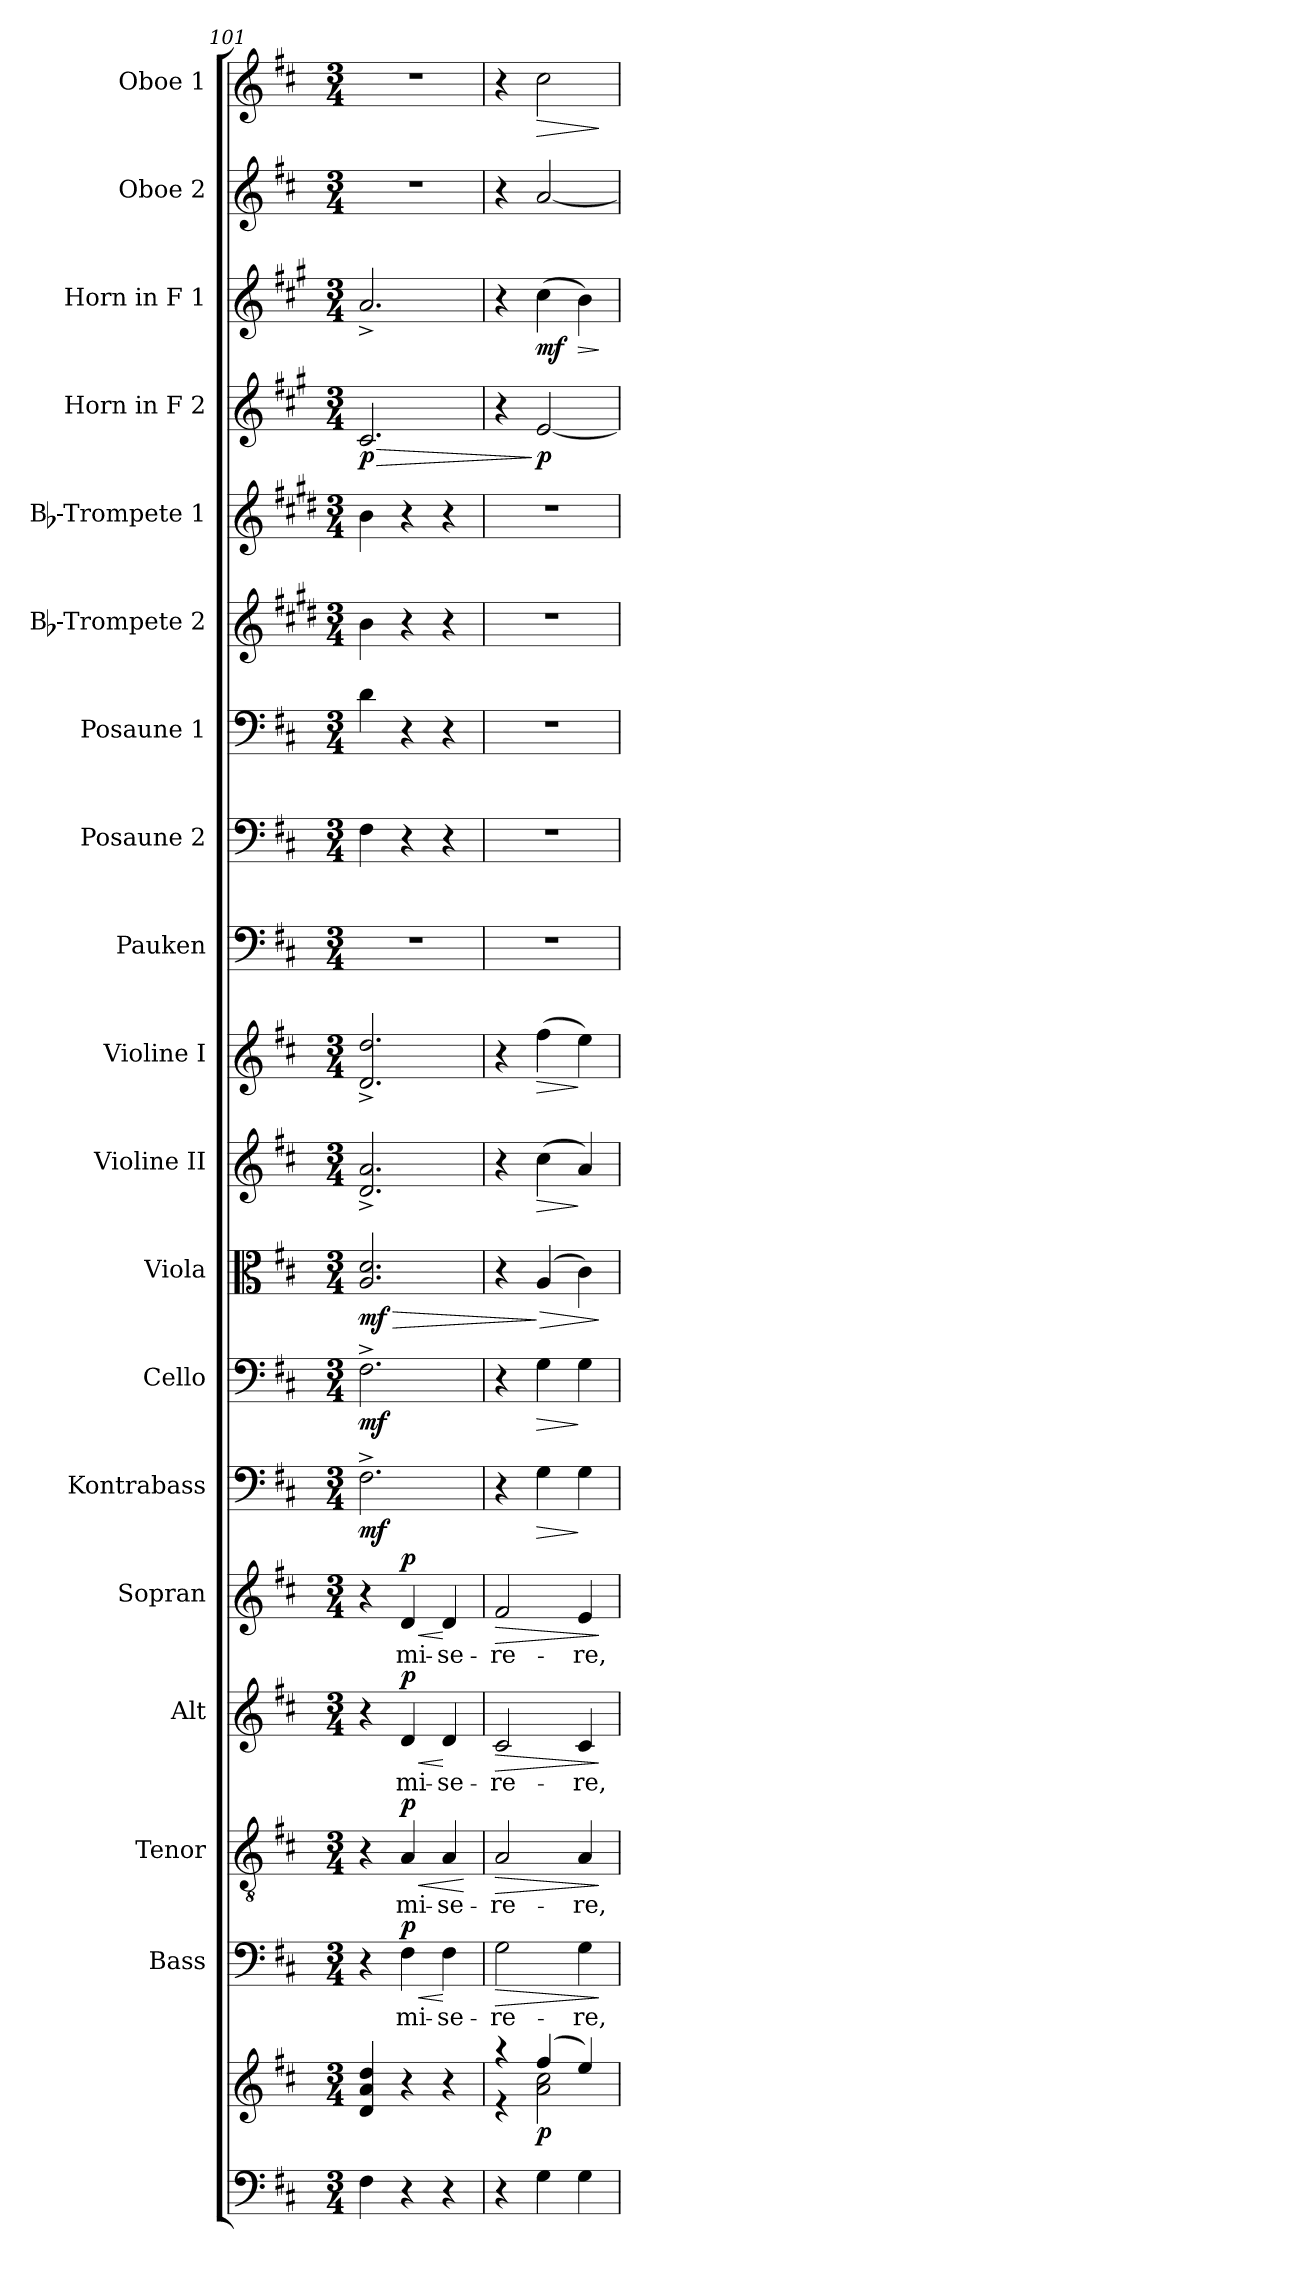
**kern	**kern	**dynam	**kern	**text	**dynam	**kern	**text	**dynam	**kern	**text	**dynam	**kern	**text	**dynam	**kern	**dynam	**kern	**dynam	**kern	**dynam	**kern	**dynam	**kern	**dynam	**kern	**kern	**kern	**kern	**kern	**kern	**dynam	**kern	**dynam	**kern	**kern	**dynam
*part19	*part19	*part19	*part18	*part18	*part18	*part17	*part17	*part17	*part16	*part16	*part16	*part15	*part15	*part15	*part14	*part14	*part13	*part13	*part12	*part12	*part11	*part11	*part10	*part10	*part9	*part8	*part7	*part6	*part5	*part4	*part4	*part3	*part3	*part2	*part1	*part1
*staff20	*staff19	*staff19/20	*staff18	*staff18	*staff18	*staff17	*staff17	*staff17	*staff16	*staff16	*staff16	*staff15	*staff15	*staff15	*staff14	*staff14	*staff13	*staff13	*staff12	*staff12	*staff11	*staff11	*staff10	*staff10	*staff9	*staff8	*staff7	*staff6	*staff5	*staff4	*staff4	*staff3	*staff3	*staff2	*staff1	*staff1
*	*	*	*I"Bass	*	*	*I"Tenor	*	*	*I"Alt	*	*	*I"Sopran	*	*	*I"Kontrabass	*	*I"Cello	*	*I"Viola	*	*I"Violine II	*	*I"Violine I	*	*I"Pauken	*I"Posaune 2	*I"Posaune 1	*I"Bb-Trompete 2	*I"Bb-Trompete 1	*I"Horn in F 2	*	*I"Horn in F 1	*	*I"Oboe 2	*I"Oboe 1	*
*	*	*	*I'B.	*	*	*I'T.	*	*	*I'A.	*	*	*I'S.	*	*	*I'Kb.	*	*	*	*I'Vla.	*	*I'Vl. II	*	*I'Vl. I	*	*I'Pk.	*I'Pos. 2	*I'Pos. 1	*I'Bb Trp. 2	*I'Bb Trp. 1	*	*	*	*	*I'Ob. 2	*I'Ob. 1	*
*clefF4	*clefG2	*	*clefF4	*	*	*clefGv2	*	*	*clefG2	*	*	*clefG2	*	*	*clefF4	*	*clefF4	*	*clefC3	*	*clefG2	*	*clefG2	*	*clefF4	*clefF4	*clefF4	*clefG2	*clefG2	*clefG2	*	*clefG2	*	*clefG2	*clefG2	*
*	*	*	*	*	*	*	*	*	*	*	*	*	*	*	*ITrd7c12	*	*	*	*	*	*	*	*	*	*	*	*	*ITrd1c2	*ITrd1c2	*ITrd4c7	*	*ITrd4c7	*	*	*	*
*k[f#c#]	*k[f#c#]	*	*k[f#c#]	*	*	*k[f#c#]	*	*	*k[f#c#]	*	*	*k[f#c#]	*	*	*k[f#c#]	*	*k[f#c#]	*	*k[f#c#]	*	*k[f#c#]	*	*k[f#c#]	*	*k[f#c#]	*k[f#c#]	*k[f#c#]	*k[f#c#]	*k[f#c#]	*k[f#c#]	*	*k[f#c#]	*	*k[f#c#]	*k[f#c#]	*
*D:	*D:	*	*D:	*	*	*D:	*	*	*D:	*	*	*D:	*	*	*D:	*	*D:	*	*D:	*	*D:	*	*D:	*	*D:	*D:	*D:	*D:	*D:	*D:	*	*D:	*	*D:	*D:	*
*M3/4	*M3/4	*	*M3/4	*	*	*M3/4	*	*	*M3/4	*	*	*M3/4	*	*	*M3/4	*	*M3/4	*	*M3/4	*	*M3/4	*	*M3/4	*	*M3/4	*M3/4	*M3/4	*M3/4	*M3/4	*M3/4	*	*M3/4	*	*M3/4	*M3/4	*
=101	=101	=101	=101	=101	=101	=101	=101	=101	=101	=101	=101	=101	=101	=101	=101	=101	=101	=101	=101	=101	=101	=101	=101	=101	=101	=101	=101	=101	=101	=101	=101	=101	=101	=101	=101	=101
!	!	!	!	!	!	!	!	!	!	!	!	!	!	!	!	!LO:DY:b	!	!LO:DY:b	!	!LO:HP:b	!	!	!	!	!	!	!	!	!	!	!LO:HP:b	!	!	!	!	!
!	!	!	!	!	!	!	!	!	!	!	!	!	!	!	!	!	!	!	!	!LO:DY:n=1:b	!	!	!	!	!	!	!	!	!	!	!LO:DY:n=1:b	!	!	!	!	!
4F#\	4d/ 4a/ 4dd/	.	4r	.	.	4r	.	.	4r	.	.	4r	.	.	2.FF#^>\	mf	2.F#^>\	mf	2.A/ 2.d/	> mf	2.d/^> 2.a/^>	.	2.d/^< 2.dd/^<	.	2.r	4F#\	4d\	4a\	4a\	2.F#/	> p	2.d^</	.	2.r	2.r	.
!	!	!	!	!LO:LY:b	!LO:HP:b	!	!LO:LY:b	!LO:HP:b	!	!LO:LY:b	!LO:HP:b	!	!LO:LY:b	!LO:HP:b	!	!	!	!	!	!	!	!	!	!	!	!	!	!	!	!	!	!	!	!	!	!
!	!	!	!	!	!LO:DY:n=1:a	!	!	!LO:DY:n=1:a	!	!	!LO:DY:n=1:a	!	!	!LO:DY:n=1:a	!	!	!	!	!	!	!	!	!	!	!	!	!	!	!	!	!	!	!	!	!	!
4r	4r	.	4F#\	mi-	< p	4A/	mi-	< p	4d/	mi-	< p	4d/	mi-	< p	.	.	.	.	.	.	.	.	.	.	.	4r	4r	4r	4r	.	.	.	.	.	.	.
!	!	!	!	!LO:LY:b	!	!	!LO:LY:b	!	!	!LO:LY:b	!	!	!LO:LY:b	!	!	!	!	!	!	!	!	!	!	!	!	!	!	!	!	!	!	!	!	!	!	!
4r	4r	.	4F#\	-se-	[	4A/	-se-	.	4d/	-se-	[	4d/	-se-	[	.	.	.	.	.	.	.	.	.	.	.	4r	4r	4r	4r	.	.	.	.	.	.	.
.	.	.	.	.	.	.	.	[	.	.	.	.	.	.	.	.	.	.	.	.	.	.	.	.	.	.	.	.	.	.	.	.	.	.	.	.
=102	=102	=102	=102	=102	=102	=102	=102	=102	=102	=102	=102	=102	=102	=102	=102	=102	=102	=102	=102	=102	=102	=102	=102	=102	=102	=102	=102	=102	=102	=102	=102	=102	=102	=102	=102	=102
*	*^	*	*	*	*	*	*	*	*	*	*	*	*	*	*	*	*	*	*	*	*	*	*	*	*	*	*	*	*	*	*	*	*	*	*	*
!	!	!	!	!	!LO:LY:b	!LO:HP:b	!	!LO:LY:b	!LO:HP:b	!	!LO:LY:b	!LO:HP:b	!	!LO:LY:b	!LO:HP:b	!	!	!	!	!	!	!	!	!	!	!	!	!	!	!	!	!	!	!	!	!	!
4r	4r	4r	.	2G\	-re-	>	2A/	-re-	>	2c#/	-re-	>	2f#/	-re-	>	4r	.	4r	.	4r	.	4r	.	4r	.	2.r	2.r	2.r	2.r	2.r	4r	.	4r	.	4r	4r	.
!	!	!	!LO:DY:b	!	!	!	!	!	!	!	!	!	!	!	!	!	!LO:HP:b	!	!LO:HP:b	!	!LO:HP:n=1:b	!	!LO:HP:b	!	!LO:HP:b	!	!	!	!	!	!	!LO:DY:n=1:b	!	!LO:DY:b	!	!	!LO:HP:b
4G\	(4ff#/	2a\ 2cc#\	p	.	.	.	.	.	.	.	.	.	.	.	.	4GG\	>	4G\	>	(4A/	] >	(>4cc#\	>	(>4ff#\	>	.	.	.	.	.	[2A/	] p	(>4f#\	mf	[2a/	2cc#\	>
!	!	!	!	!	!LO:LY:b	!	!	!LO:LY:b	!	!	!LO:LY:b	!	!	!LO:LY:b	!	!	!	!	!	!	!	!	!	!	!	!	!	!	!	!	!	!	!	!LO:HP:b	!	!	!
4G\	4ee/)	.	.	4G\	-re,	.	4A/	-re,	.	4c#/	-re,	.	4e/	-re,	.	4GG\	]	4G\	]	4c#\)	.	4a/)	]	4ee\)	]	.	.	.	.	.	.	.	4e\)	>	.	.	.
*	*v	*v	*	*	*	*	*	*	*	*	*	*	*	*	*	*	*	*	*	*	*	*	*	*	*	*	*	*	*	*	*	*	*	*	*	*	*
.	.	.	.	.	]	.	.	]	.	.	]	.	.	]	.	.	.	.	.	]	.	.	.	.	.	.	.	.	.	.	.	.	]	.	.	]
=	=	=	=	=	=	=	=	=	=	=	=	=	=	=	=	=	=	=	=	=	=	=	=	=	=	=	=	=	=	=	=	=	=	=	=	=
*-	*-	*-	*-	*-	*-	*-	*-	*-	*-	*-	*-	*-	*-	*-	*-	*-	*-	*-	*-	*-	*-	*-	*-	*-	*-	*-	*-	*-	*-	*-	*-	*-	*-	*-	*-	*-
